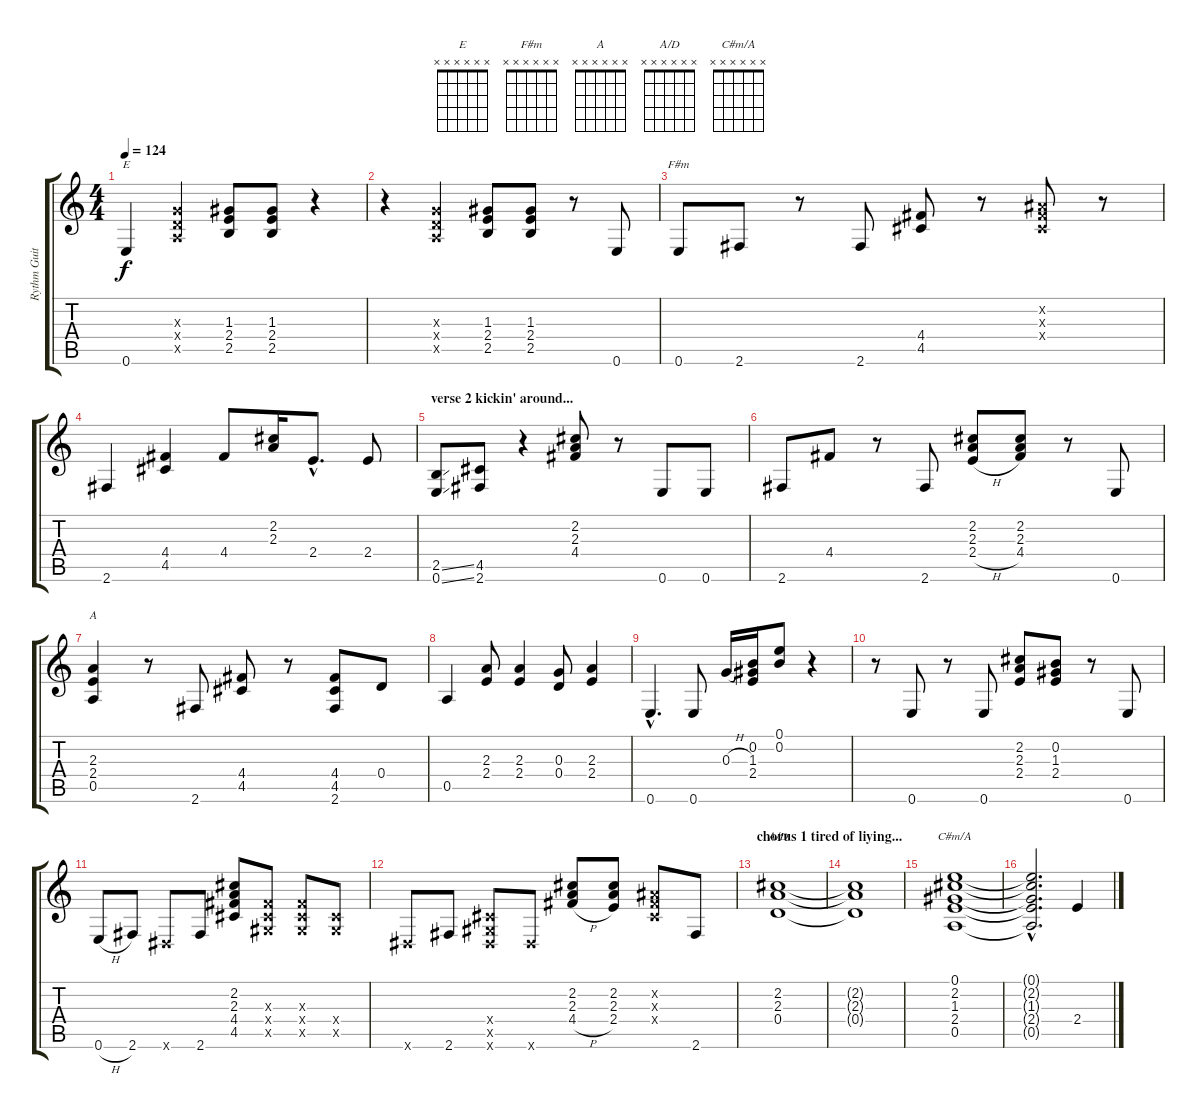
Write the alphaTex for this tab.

\track ("Rythm Guitar (Gilmour)" "Rythm Guit") {instrument electricguitarjazz}
\staff {score tabs}
\tuning (E4 B3 G3 D3 A2 E2) {hide}
\chord ("E" x x x x x x)
\chord ("F#m" x x x x x x)
\chord ("A" x x x x x x)
\chord ("A/D" x x x x x x)
\chord ("C#m/A" x x x x x x)
\ts (4 4)
\tempo 124
\clef g2
\ks c
0.6.4{ch "E" dy f} (0.3{x} 0.4{x} 0.5{x}).4 (1.3 2.4 2.5).8 (1.3 2.4 2.5).8 r.4 |
r.4 (0.3{x} 0.4{x} 0.5{x}).4 (1.3 2.4 2.5).8 (1.3 2.4 2.5).8 r.8 0.6.8 |
0.6.8{ch "F#m"} 2.6.8 r.8 2.6.8 (4.4 4.5).8 r.8 (-1.2{x} -1.3{x} -1.4{x}).8 r.8 |
2.6.4 (4.4 4.5).4 4.4.8 (2.2 2.3).16 2.4{hac}.8{d} 2.4.8 |
\section ("" "verse 2 kickin' around...")
(2.5{ss} 0.6{ss}).8 (4.5 2.6).8 r.4 (2.2 2.3 4.4).8 r.8 0.6.8 0.6.8 |
2.6.8 4.4.8 r.8 2.6.8 (2.2 2.3 2.4{h}).8 (2.2 2.3 4.4).8 r.8 0.6.8 |
(2.3 2.4 0.5).4{ch "A"} r.8 2.6.8 (4.4 4.5).8 r.8 (4.4 4.5 2.6).8 0.4.8 |
0.5.4 (2.3 2.4).8 (2.3 2.4).4 (0.3 0.4).8 (2.3 2.4).4 |
0.6{hac}.4{d} 0.6.8 0.3{h}.16 (0.2 1.3 2.4).16 (0.1 0.2).8 r.4 |
r.8 0.6.8 r.8 0.6.8 (2.2 2.3 2.4).8 (0.2 1.3 2.4).8 r.8 0.6.8 |
0.6{h}.8 2.6.8 -1.6{x}.8 2.6.8 (2.2 2.3 4.4 4.5).8 (-1.3{x} -1.4{x} -1.5{x}).8 (-1.3{x} -1.4{x} -1.5{x}).8 (-1.4{x} -1.5{x}).8 |
-1.6{x}.8 2.6.8 (-1.4{x} -1.5{x} -1.6{x}).8 -1.6{x}.8 (2.2 2.3 4.4{h}).8 (2.2 2.3 2.4).8 (-1.2{x} -1.3{x} -1.4{x}).8 2.6.8 |
\section ("" "chorus 1 tired of liying...")
(2.2 2.3 0.4).1{ch "A/D"} |
(2.2{t} 2.3{t} 0.4{t}).1 |
(0.1 2.2 1.3 2.4 0.5).1{ch "C#m/A"} |
(0.1{hac t} 2.2{hac t} 1.3{hac t} 2.4{hac t} 0.5{hac t}).2{d} 2.4.4
